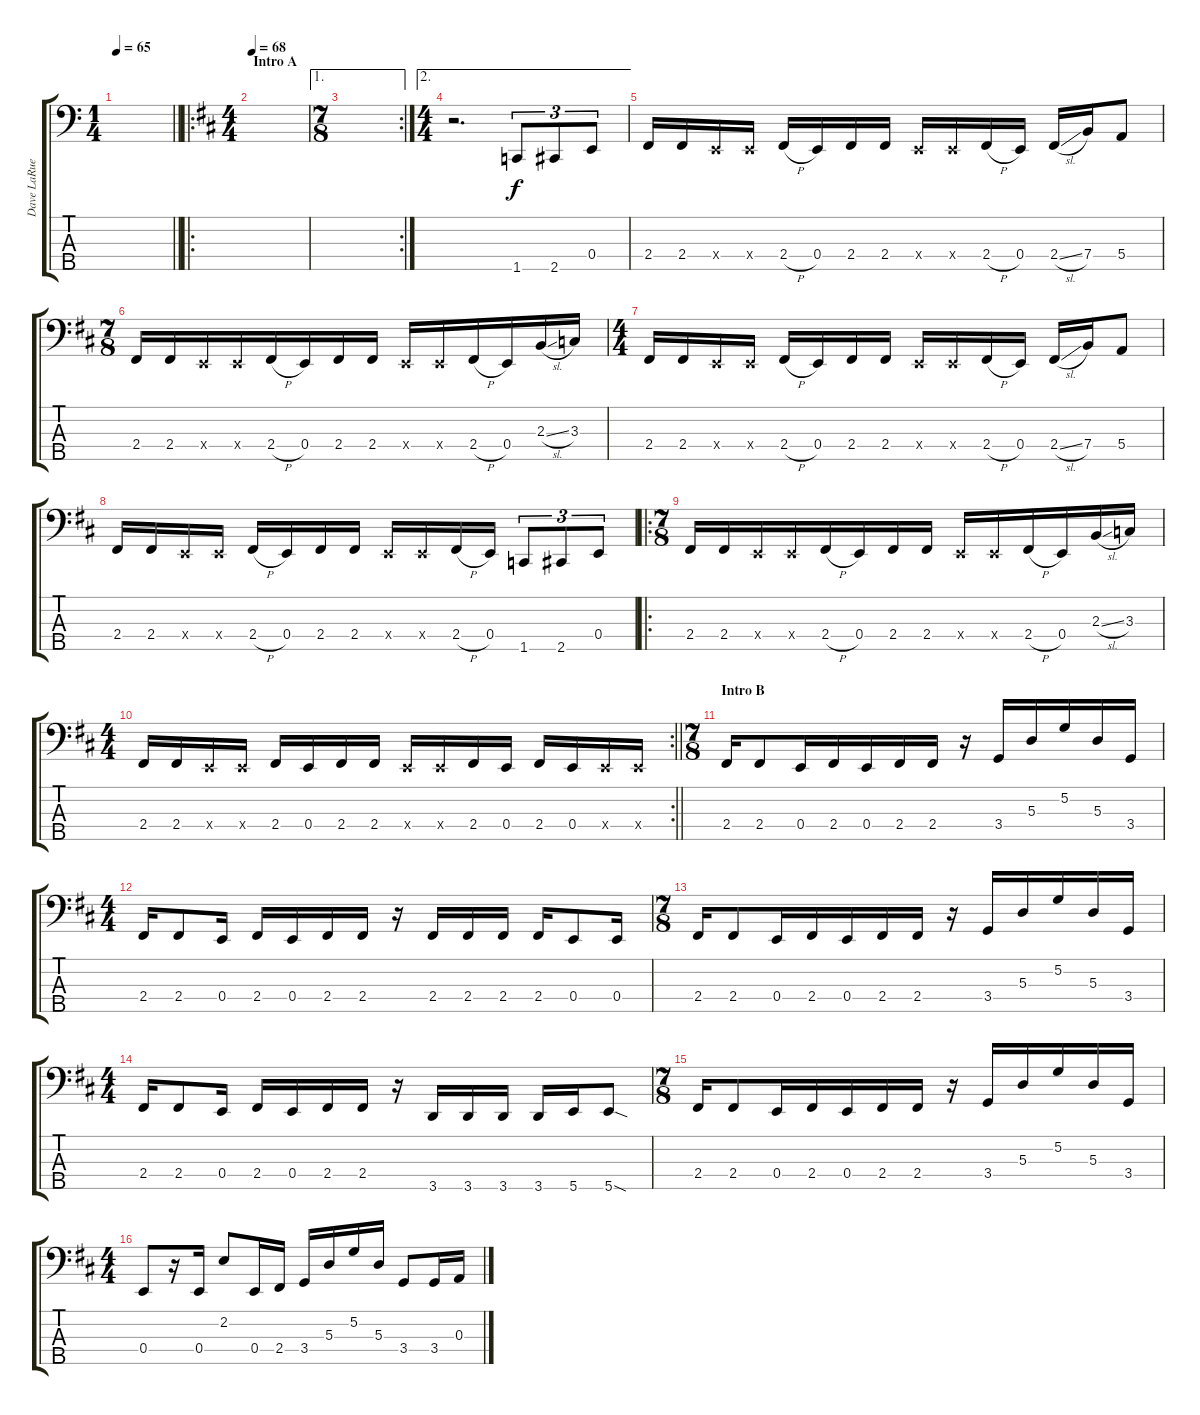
\track ("Dave LaRue" "Dave LaRue") {instrument electricbassfinger}
\staff {score tabs}
\tuning (G2 D2 A1 E1 B0) {hide}
\ts (1 4)
\tempo 65
\clef f4
\barLineRight lightlight
\ks c
|
\ro
\ts (4 4)
\section ("" "Intro A")
\tempo 68
\ks d
|
\ae 1
\rc 2
\ts (7 8)
|
\ae 2
\ts (4 4)
r.2{d} 1.5.8{tu (3 2)} 2.5.8{tu (3 2)} 0.4.8{tu (3 2)} |
2.4.16 2.4.16 0.4{x}.16 0.4{x}.16 2.4{h}.16 0.4.16 2.4.16 2.4.16 0.4{x}.16 0.4{x}.16 2.4{h}.16 0.4.16 2.4{sl}.16 7.4.16 5.4.8 |
\ts (7 8)
2.4.16 2.4.16 0.4{x}.16 0.4{x}.16 2.4{h}.16 0.4.16 2.4.16 2.4.16 0.4{x}.16 0.4{x}.16 2.4{h}.16 0.4.16 2.3{sl}.16 3.3.16 |
\ts (4 4)
2.4.16 2.4.16 0.4{x}.16 0.4{x}.16 2.4{h}.16 0.4.16 2.4.16 2.4.16 0.4{x}.16 0.4{x}.16 2.4{h}.16 0.4.16 2.4{sl}.16 7.4.16 5.4.8 |
2.4.16 2.4.16 0.4{x}.16 0.4{x}.16 2.4{h}.16 0.4.16 2.4.16 2.4.16 0.4{x}.16 0.4{x}.16 2.4{h}.16 0.4.16 1.5.8{tu (3 2)} 2.5.8{tu (3 2)} 0.4.8{tu (3 2)} |
\ro
\ts (7 8)
2.4.16 2.4.16 0.4{x}.16 0.4{x}.16 2.4{h}.16 0.4.16 2.4.16 2.4.16 0.4{x}.16 0.4{x}.16 2.4{h}.16 0.4.16 2.3{sl}.16 3.3.16 |
\rc 2
\ts (4 4)
\barLineRight lightlight
2.4.16 2.4.16 0.4{x}.16 0.4{x}.16 2.4.16 0.4.16 2.4.16 2.4.16 0.4{x}.16 0.4{x}.16 2.4.16 0.4.16 2.4.16 0.4.16 0.4{x}.16 0.4{x}.16 |
\ts (7 8)
\section ("" "Intro B")
2.4.16 2.4.8 0.4.16 2.4.16 0.4.16 2.4.16 2.4.16 r.16 3.4.16 5.3.16 5.2.16 5.3.16 3.4.16 |
\ts (4 4)
2.4.16 2.4.8 0.4.16 2.4.16 0.4.16 2.4.16 2.4.16 r.16 2.4.16 2.4.16 2.4.16 2.4.16 0.4.8 0.4.16 |
\ts (7 8)
2.4.16 2.4.8 0.4.16 2.4.16 0.4.16 2.4.16 2.4.16 r.16 3.4.16 5.3.16 5.2.16 5.3.16 3.4.16 |
\ts (4 4)
2.4.16 2.4.8 0.4.16 2.4.16 0.4.16 2.4.16 2.4.16 r.16 3.5.16 3.5.16 3.5.16 3.5.16 5.5.16 5.5{sod}.8 |
\ts (7 8)
2.4.16 2.4.8 0.4.16 2.4.16 0.4.16 2.4.16 2.4.16 r.16 3.4.16 5.3.16 5.2.16 5.3.16 3.4.16 |
\ts (4 4)
0.4.8 r.16 0.4.16 2.2.8 0.4.16 2.4.16 3.4.16 5.3.16 5.2.16 5.3.16 3.4.8 3.4.16 0.3.16
